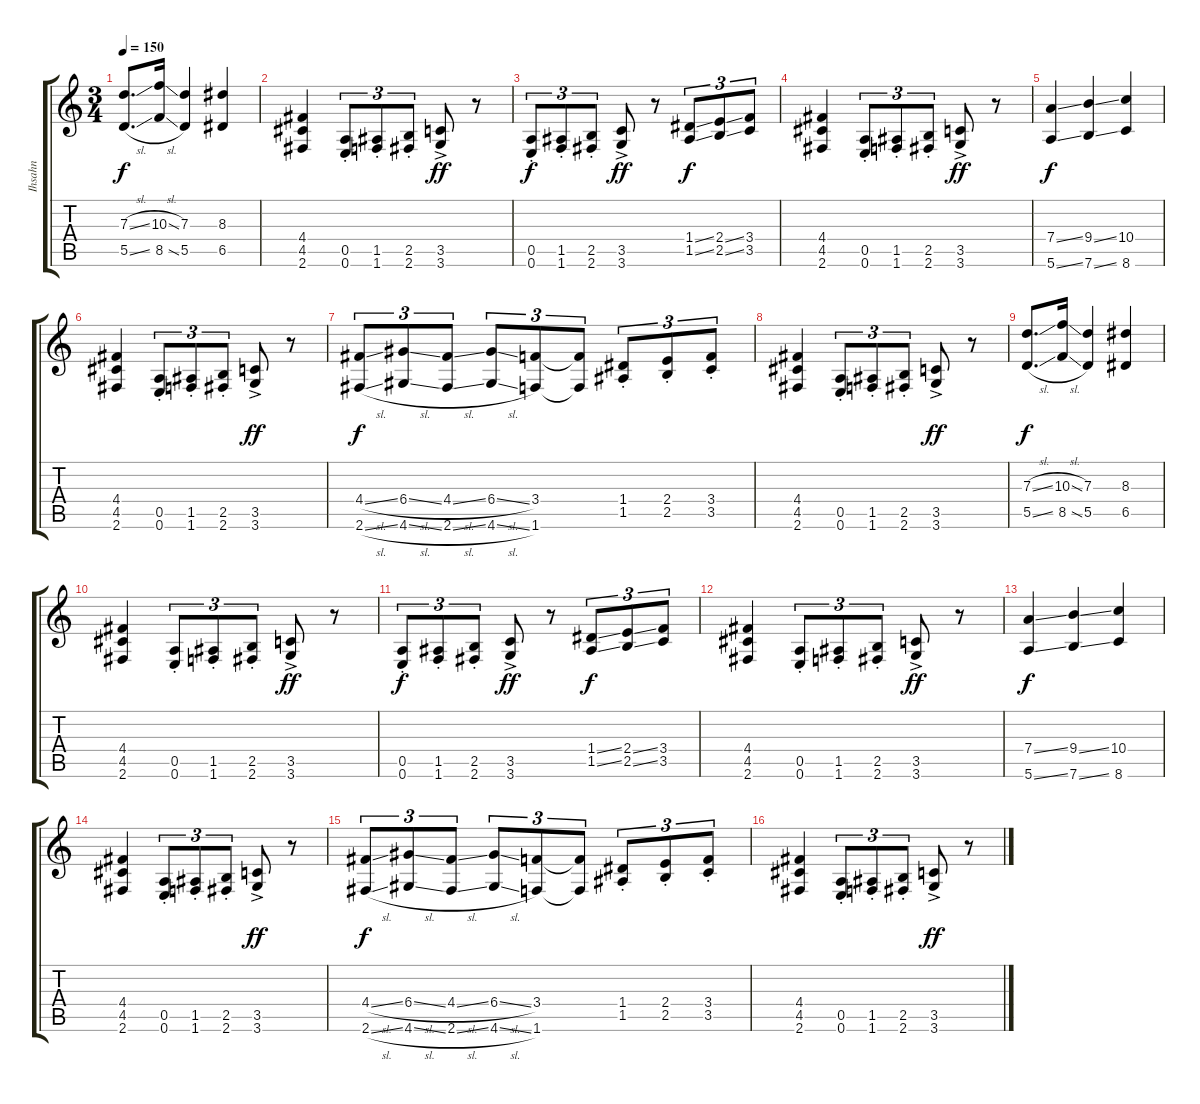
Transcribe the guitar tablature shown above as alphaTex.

\track ("Ihsahn" "Ihsahn") {instrument overdrivenguitar}
\staff {score tabs}
\tuning (E4 B3 G3 D3 A2 E2) {hide}
\ts (3 4)
\tempo 150
\clef g2
\ks c
(7.3{sl} 5.5{sl}).8{d dy f} (10.3{sl} 8.5{sl}).16 (7.3 5.5).4 (8.3 6.5).4 |
(4.4 4.5 2.6).4 (0.5{st} 0.6{st}).8{tu (3 2)} (1.5{st} 1.6{st}).8{tu (3 2)} (2.5{st} 2.6{st}).8{tu (3 2)} (3.5{ac} 3.6{ac}).8{dy ff} r.8 |
(0.5{st} 0.6{st}).8{tu (3 2) dy f} (1.5{st} 1.6{st}).8{tu (3 2)} (2.5{st} 2.6{st}).8{tu (3 2)} (3.5{ac} 3.6{ac}).8{dy ff} r.8 (1.4{ss} 1.5{ss}).8{tu (3 2) dy f} (2.4{ss} 2.5{ss}).8{tu (3 2)} (3.4 3.5).8{tu (3 2)} |
(4.4 4.5 2.6).4 (0.5{st} 0.6{st}).8{tu (3 2)} (1.5{st} 1.6{st}).8{tu (3 2)} (2.5{st} 2.6{st}).8{tu (3 2)} (3.5{ac} 3.6{ac}).8{dy ff} r.8 |
(7.4{ss} 5.6{ss}).4{dy f} (9.4{ss} 7.6{ss}).4 (10.4 8.6).4 |
(4.4 4.5 2.6).4 (0.5{st} 0.6{st}).8{tu (3 2)} (1.5{st} 1.6{st}).8{tu (3 2)} (2.5{st} 2.6{st}).8{tu (3 2)} (3.5{ac} 3.6{ac}).8{dy ff} r.8 |
(4.4{sl} 2.6{sl}).8{tu (3 2) dy f} (6.4{sl} 4.6{sl}).8{tu (3 2)} (4.4{sl} 2.6{sl}).8{tu (3 2)} (6.4{sl} 4.6{sl}).8{tu (3 2)} (3.4 1.6).8{tu (3 2)} (3.4{t} 1.6{t}).8{tu (3 2)} (1.4{st} 1.5{st}).8{tu (3 2)} (2.4{st} 2.5{st}).8{tu (3 2)} (3.4{st} 3.5{st}).8{tu (3 2)} |
(4.4 4.5 2.6).4 (0.5{st} 0.6{st}).8{tu (3 2)} (1.5{st} 1.6{st}).8{tu (3 2)} (2.5{st} 2.6{st}).8{tu (3 2)} (3.5{ac} 3.6{ac}).8{dy ff} r.8 |
(7.3{sl} 5.5{sl}).8{d dy f} (10.3{sl} 8.5{sl}).16 (7.3 5.5).4 (8.3 6.5).4 |
(4.4 4.5 2.6).4 (0.5{st} 0.6{st}).8{tu (3 2)} (1.5{st} 1.6{st}).8{tu (3 2)} (2.5{st} 2.6{st}).8{tu (3 2)} (3.5{ac} 3.6{ac}).8{dy ff} r.8 |
(0.5{st} 0.6{st}).8{tu (3 2) dy f} (1.5{st} 1.6{st}).8{tu (3 2)} (2.5{st} 2.6{st}).8{tu (3 2)} (3.5{ac} 3.6{ac}).8{dy ff} r.8 (1.4{ss} 1.5{ss}).8{tu (3 2) dy f} (2.4{ss} 2.5{ss}).8{tu (3 2)} (3.4 3.5).8{tu (3 2)} |
(4.4 4.5 2.6).4 (0.5{st} 0.6{st}).8{tu (3 2)} (1.5{st} 1.6{st}).8{tu (3 2)} (2.5{st} 2.6{st}).8{tu (3 2)} (3.5{ac} 3.6{ac}).8{dy ff} r.8 |
(7.4{ss} 5.6{ss}).4{dy f} (9.4{ss} 7.6{ss}).4 (10.4 8.6).4 |
(4.4 4.5 2.6).4 (0.5{st} 0.6{st}).8{tu (3 2)} (1.5{st} 1.6{st}).8{tu (3 2)} (2.5{st} 2.6{st}).8{tu (3 2)} (3.5{ac} 3.6{ac}).8{dy ff} r.8 |
(4.4{sl} 2.6{sl}).8{tu (3 2) dy f} (6.4{sl} 4.6{sl}).8{tu (3 2)} (4.4{sl} 2.6{sl}).8{tu (3 2)} (6.4{sl} 4.6{sl}).8{tu (3 2)} (3.4 1.6).8{tu (3 2)} (3.4{t} 1.6{t}).8{tu (3 2)} (1.4{st} 1.5{st}).8{tu (3 2)} (2.4{st} 2.5{st}).8{tu (3 2)} (3.4{st} 3.5{st}).8{tu (3 2)} |
(4.4 4.5 2.6).4 (0.5{st} 0.6{st}).8{tu (3 2)} (1.5{st} 1.6{st}).8{tu (3 2)} (2.5{st} 2.6{st}).8{tu (3 2)} (3.5{ac} 3.6{ac}).8{dy ff} r.8
